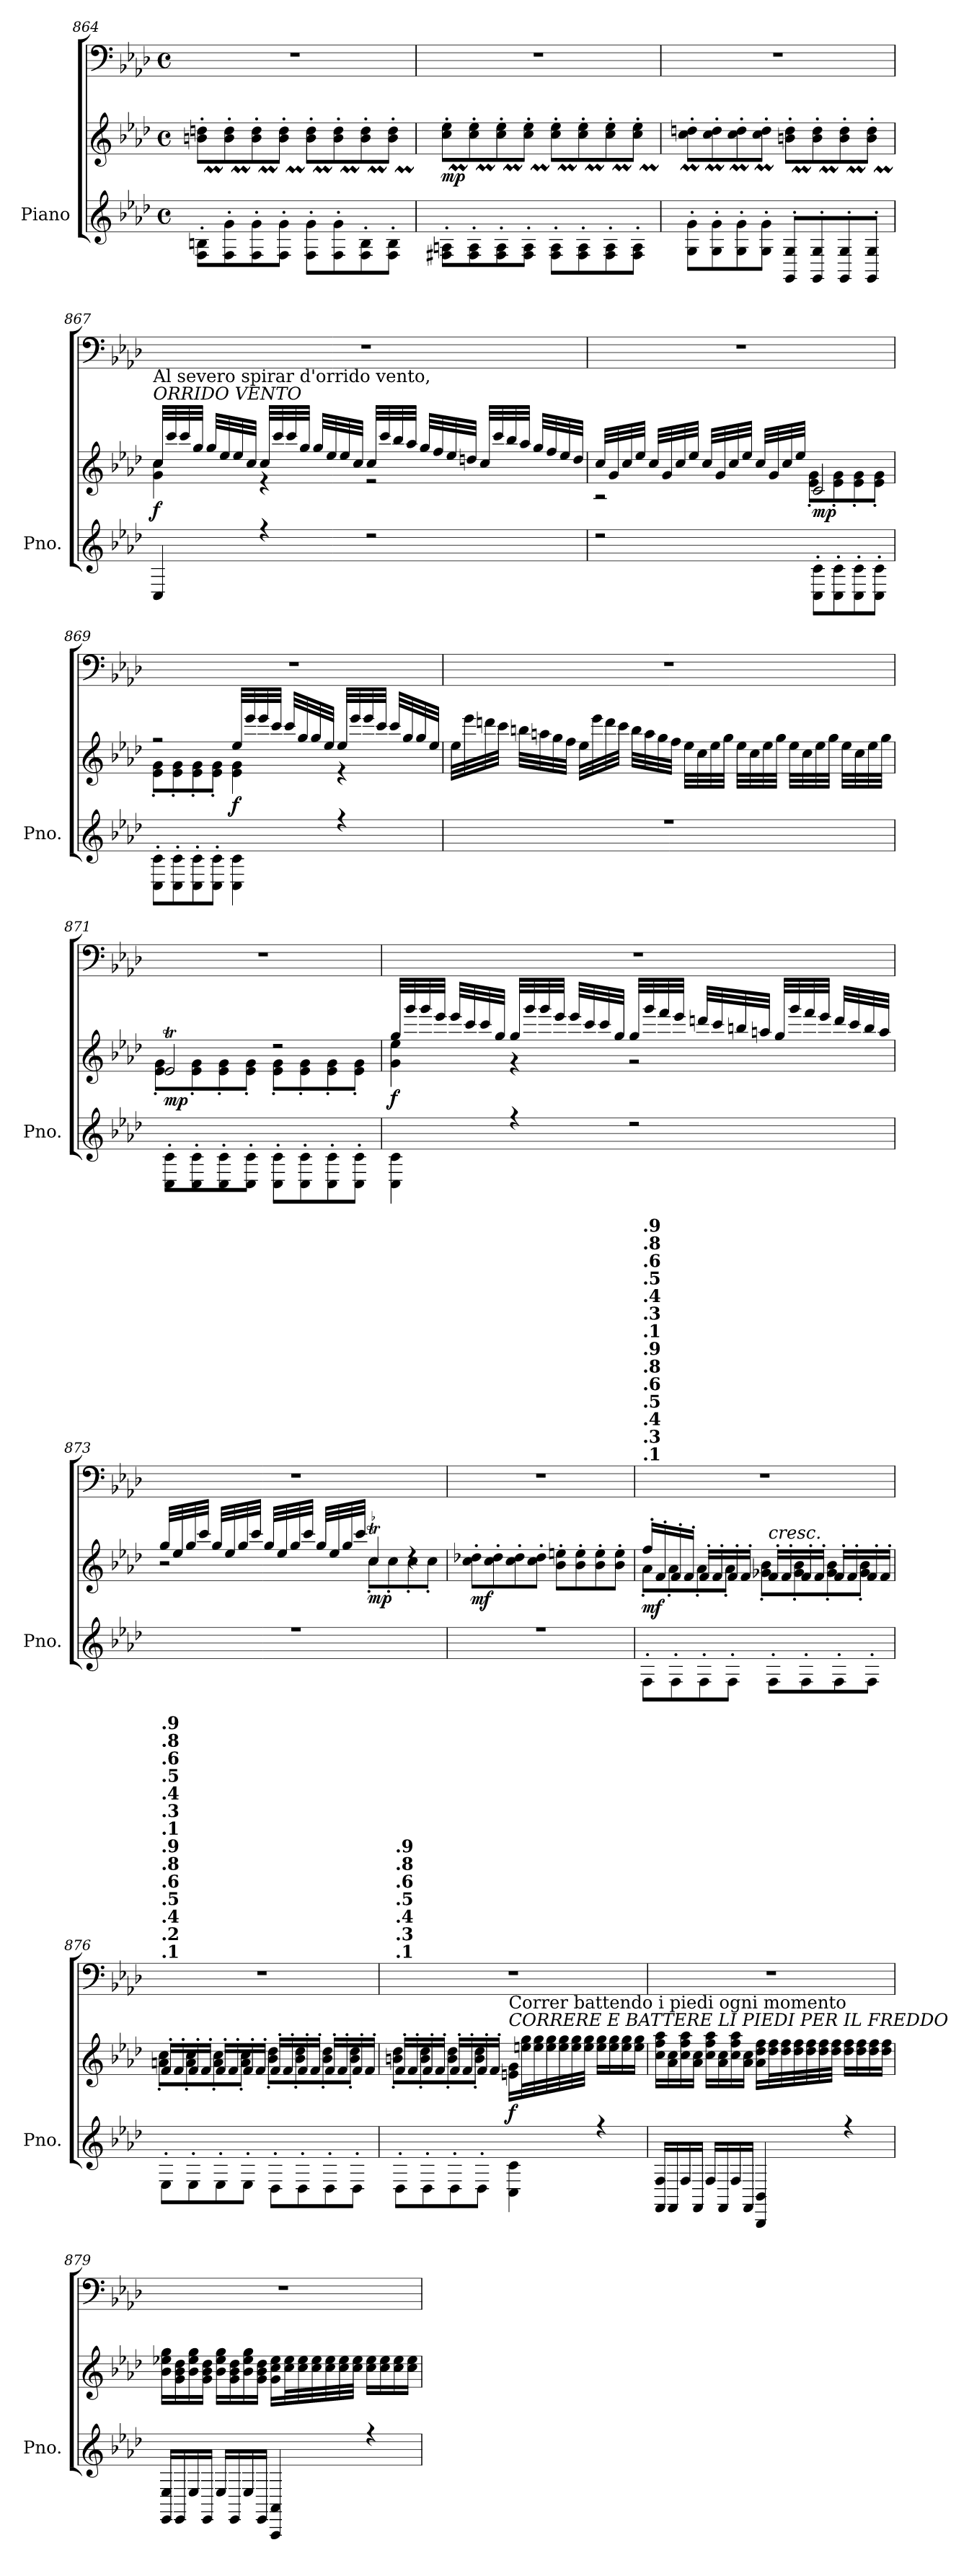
**kern	**kern	**kern	**dynam
*part1	*part1	*part1	*part1
*staff3	*staff2	*staff1	*staff1/2/3
*I"Piano	*	*	*
*I'Pno.	*	*	*
!!LO:LB:g=z
*clefG2	*clefG2	*clefF4	*
*k[b-e-a-d-]	*k[b-e-a-d-]	*k[b-e-a-d-]	*
*M4/4	*M4/4	*M4/4	*
*met(c)	*met(c)	*met(c)	*
=864	=864	=864	=864
*^	*^	*	*
8F\' 8Bn\'L	1ryy	8bn\' 8ddn\'L	8ddm'\Lyy	1r	.
8F\' 8g\'	.	8b\' 8dd\'	8ddm'\yy	.	.
8F\' 8g\'	.	8b\' 8dd\'	8ddm'\yy	.	.
8F\' 8g\'J	.	8b\' 8dd\'J	8ddm'\Jyy	.	.
8F\' 8g\'L	.	8b\' 8dd\'L	8ddm'\Lyy	.	.
8F\' 8g\'	.	8b\' 8dd\'	8ddm'\yy	.	.
8F\' 8B\'	.	8b\' 8dd\'	8ddm'\yy	.	.
8F\' 8B\'J	.	8b\' 8dd\'J	8ddm'\Jyy	.	.
!!LO:PB:g=z
=865	=865	=865	=865	=865	=865
!	!	!	!	!	!LO:DY:b=2
8F#X\' 8An\'L	1ryy	8cc\' 8ee-\'L	8ee-M'\Lyy	1r	mp
8F#\' 8A\'	.	8cc\' 8ee-\'	8ee-M'\yy	.	.
8F#\' 8A\'	.	8cc\' 8ee-\'	8ee-M'\yy	.	.
8F#\' 8A\'J	.	8cc\' 8ee-\'J	8ee-M'\Jyy	.	.
8F#\' 8A\'L	.	8cc\' 8ee-\'L	8ee-M'\Lyy	.	.
8F#\' 8A\'	.	8cc\' 8ee-\'	8ee-M'\yy	.	.
8F#\' 8A\'	.	8cc\' 8ee-\'	8ee-M'\yy	.	.
8F#\' 8A\'J	.	8cc\' 8ee-\'J	8ee-M'\Jyy	.	.
=866	=866	=866	=866	=866	=866
8G\' 8g\'L	1ryy	8cc\' 8ddn\'L	8ddm'\Lyy	1r	.
8G\' 8g\'	.	8cc\' 8dd\'	8ddm'\yy	.	.
8G\' 8g\'	.	8cc\' 8dd\'	8ddm'\yy	.	.
8G\' 8g\'J	.	8cc\' 8dd\'J	8ddm'\Jyy	.	.
8GG/' 8G/'L	.	8bn\' 8dd\'L	8ddm'\Lyy	.	.
8GG/' 8G/'	.	8b\' 8dd\'	8ddm'\yy	.	.
8GG/' 8G/'	.	8b\' 8dd\'	8ddm'\yy	.	.
8GG/' 8G/'J	.	8b\' 8dd\'J	8ddm'\Jyy	.	.
!!LO:LB:g=z
=867	=867	=867	=867	=867	=867
*	*	*	*	*MM80	*
!	!	!LO:TX:a:i:t=ORRIDO VENTO	!	!	!
!	!	!LO:TX:a:t=Al severo spirar d'orrido vento,	!	!	!
!	!	!	!	!	!LO:DY:b=2
4C/	1ryy	32cc/LLL	4g\ 4cc\	1r	f
.	.	32ccc/	.	.	.
.	.	32ccc/	.	.	.
.	.	32gg/JJJ	.	.	.
.	.	32gg/LLL	.	.	.
.	.	32ee-/	.	.	.
.	.	32ee-/	.	.	.
.	.	32cc/JJJ	.	.	.
4r	.	32cc/LLL	4r	.	.
.	.	32ccc/	.	.	.
.	.	32ccc/	.	.	.
.	.	32gg/JJJ	.	.	.
.	.	32gg/LLL	.	.	.
.	.	32ee-/	.	.	.
.	.	32ee-/	.	.	.
.	.	32cc/JJJ	.	.	.
2r	.	32cc/LLL	2r	.	.
.	.	32ccc/	.	.	.
.	.	32bb-/	.	.	.
.	.	32aa-/JJJ	.	.	.
.	.	32gg/LLL	.	.	.
.	.	32ff/	.	.	.
.	.	32ee-/	.	.	.
.	.	32ddn/JJJ	.	.	.
.	.	32cc/LLL	.	.	.
.	.	32ccc/	.	.	.
.	.	32bb-/	.	.	.
.	.	32aa-/JJJ	.	.	.
.	.	32gg/LLL	.	.	.
.	.	32ff/	.	.	.
.	.	32ee-/	.	.	.
.	.	32dd/JJJ	.	.	.
!!LO:LB:g=z
=868	=868	=868	=868	=868	=868
2r	1ryy	32cc/LLL	2r	1r	.
.	.	32g/	.	.	.
.	.	32cc/	.	.	.
.	.	32ee-/JJJ	.	.	.
.	.	32cc/LLL	.	.	.
.	.	32g/	.	.	.
.	.	32cc/	.	.	.
.	.	32ee-/JJJ	.	.	.
.	.	32cc/LLL	.	.	.
.	.	32g/	.	.	.
.	.	32cc/	.	.	.
.	.	32ee-/JJJ	.	.	.
.	.	32cc/LLL	.	.	.
.	.	32g/	.	.	.
.	.	32cc/	.	.	.
.	.	32ee-/JJJ	.	.	.
*	*	*	*	*MM75	*
!	!	!	!	!	!LO:DY:b=2
8C\' 8c\'L	.	2c/	8e-\' 8g\'L	.	mp
8C\' 8c\'	.	.	8e-\' 8g\'	.	.
8C\' 8c\'	.	.	8e-\' 8g\'	.	.
8C\' 8c\'J	.	.	8e-\' 8g\'J	.	.
=869	=869	=869	=869	=869	=869
8C\' 8c\'L	1ryy	2r	8e-\' 8g\'L	1r	.
8C\' 8c\'	.	.	8e-\' 8g\'	.	.
8C\' 8c\'	.	.	8e-\' 8g\'	.	.
8C\' 8c\'J	.	.	8e-\' 8g\'J	.	.
*	*	*	*	*MM80	*
!	!	!	!	!	!LO:DY:b=2
4C\ 4c\	.	32ee-/LLL	4e-\ 4g\	.	f
.	.	32eee-/	.	.	.
.	.	32eee-/	.	.	.
.	.	32ccc/JJJ	.	.	.
.	.	32ccc/LLL	.	.	.
.	.	32gg/	.	.	.
.	.	32gg/	.	.	.
.	.	32ee-/JJJ	.	.	.
4r	.	32ee-/LLL	4r	.	.
.	.	32eee-/	.	.	.
.	.	32eee-/	.	.	.
.	.	32ccc/JJJ	.	.	.
.	.	32ccc/LLL	.	.	.
.	.	32gg/	.	.	.
.	.	32gg/	.	.	.
.	.	32ee-/JJJ	.	.	.
*	*	*v	*v	*	*
!!LO:PB:g=z
=870	=870	=870	=870	=870
1r	1ryy	32ee-\LLL	1r	.
.	.	32eee-\	.	.
.	.	32dddn\	.	.
.	.	32ccc\JJJ	.	.
.	.	32bbn\LLL	.	.
.	.	32aan\	.	.
.	.	32gg\	.	.
.	.	32ff\JJJ	.	.
.	.	32ee-\LLL	.	.
.	.	32eee-\	.	.
.	.	32ddd\	.	.
.	.	32ccc\JJJ	.	.
.	.	32bb\LLL	.	.
.	.	32aa\	.	.
.	.	32gg\	.	.
.	.	32ff\JJJ	.	.
.	.	32ee-\LLL	.	.
.	.	32cc\	.	.
.	.	32ee-\	.	.
.	.	32gg\JJJ	.	.
.	.	32ee-\LLL	.	.
.	.	32cc\	.	.
.	.	32ee-\	.	.
.	.	32gg\JJJ	.	.
.	.	32ee-\LLL	.	.
.	.	32cc\	.	.
.	.	32ee-\	.	.
.	.	32gg\JJJ	.	.
.	.	32ee-\LLL	.	.
.	.	32cc\	.	.
.	.	32ee-\	.	.
.	.	32gg\JJJ	.	.
!!LO:LB:g=z
=871	=871	=871	=871	=871
*	*	*	*MM75	*
*	*	*^	*	*
!	!	!	!	!	!LO:DY:b=2
8C\' 8c\'L	1ryy	2e-T/	8e-\' 8g\'L	1r	mp
8C\' 8c\'	.	.	8e-\' 8g\'	.	.
8C\' 8c\'	.	.	8e-\' 8g\'	.	.
8C\' 8c\'J	.	.	8e-\' 8g\'J	.	.
8C\' 8c\'L	.	2r	8e-\' 8g\'L	.	.
8C\' 8c\'	.	.	8e-\' 8g\'	.	.
8C\' 8c\'	.	.	8e-\' 8g\'	.	.
8C\' 8c\'J	.	.	8e-\' 8g\'J	.	.
!!LO:LB:g=z
=872	=872	=872	=872	=872	=872
*	*	*	*	*MM80	*
!	!	!	!	!	!LO:DY:b=2
4C\ 4c\	1ryy	32gg/LLL	4g\ 4ee-\	1r	f
.	.	32ggg/	.	.	.
.	.	32ggg/	.	.	.
.	.	32eee-/JJJ	.	.	.
.	.	32eee-/LLL	.	.	.
.	.	32ccc/	.	.	.
.	.	32ccc/	.	.	.
.	.	32gg/JJJ	.	.	.
4r	.	32gg/LLL	4r	.	.
.	.	32ggg/	.	.	.
.	.	32ggg/	.	.	.
.	.	32eee-/JJJ	.	.	.
.	.	32eee-/LLL	.	.	.
.	.	32ccc/	.	.	.
.	.	32ccc/	.	.	.
.	.	32gg/JJJ	.	.	.
2r	.	32gg/LLL	2r	.	.
.	.	32ggg/	.	.	.
.	.	32fff/	.	.	.
.	.	32eee-/JJJ	.	.	.
.	.	32dddn/LLL	.	.	.
.	.	32ccc/	.	.	.
.	.	32bbn/	.	.	.
.	.	32aan/JJJ	.	.	.
.	.	32gg/LLL	.	.	.
.	.	32ggg/	.	.	.
.	.	32fff/	.	.	.
.	.	32eee-/JJJ	.	.	.
.	.	32ddd/LLL	.	.	.
.	.	32ccc/	.	.	.
.	.	32bb/	.	.	.
.	.	32aa/JJJ	.	.	.
!!LO:PB:g=z
=873	=873	=873	=873	=873	=873
*	*	*	*^	*	*
1r	1ryy	32gg/LLL	2r	4ddn/yy	1r	.
.	.	32ee-/	.	.	.	.
.	.	32gg/	.	.	.	.
.	.	32ccc/JJJ	.	.	.	.
.	.	32gg/LLL	.	.	.	.
.	.	32ee-/	.	.	.	.
.	.	32gg/	.	.	.	.
.	.	32ccc/JJJ	.	.	.	.
.	.	32gg/LLL	.	2.ryy	.	.
.	.	32ee-/	.	.	.	.
.	.	32gg/	.	.	.	.
.	.	32ccc/JJJ	.	.	.	.
.	.	32gg/LLL	.	.	.	.
.	.	32ee-/	.	.	.	.
.	.	32gg/	.	.	.	.
.	.	32ccc/JJJ	.	.	.	.
*	*	*	*	*	*MM75	*
!	!	!	!	!	!	!LO:DY:b=2
.	.	4cct/	8cc'\L	.	.	mp
.	.	.	8cc'\	.	.	.
.	.	4rdd	8cc'\	.	.	.
.	.	.	8cc'\J	.	.	.
*	*	*	*v	*v	*	*
=874	=874	=874	=874	=874	=874
!	!	!	!	!	!LO:DY:b=2
*	*	*v	*v	*	*
1r	1ryy	8cc\' 8dd-X\'L	1r	mf
.	.	8cc\' 8dd-\'	.	.
.	.	8cc\' 8dd-\'	.	.
.	.	8cc\' 8dd-\'J	.	.
.	.	8b-\' 8een\'L	.	.
.	.	8b-\' 8ee\'	.	.
.	.	8b-\' 8ee\'	.	.
.	.	8b-\' 8ee\'J	.	.
!!LO:LB:g=z
=875	=875	=875	=875	=875
*	*	*	*MM75	*
*	*	*^	*	*
!	!	!	!	!LO:TX:a:B:t=.1	!
!	!	!	!	!LO:TX:a:B:t=.3	!
!	!	!	!	!LO:TX:a:B:t=.4	!
!	!	!	!	!LO:TX:a:B:t=.5	!
!	!	!	!	!LO:TX:a:B:t=.6	!
!	!	!	!	!LO:TX:a:B:t=.8	!
!	!	!	!	!LO:TX:a:B:t=.9	!
!	!	!	!	!LO:TX:a:B:t=.1	!
!	!	!	!	!LO:TX:a:B:t=.3	!
!	!	!	!	!LO:TX:a:B:t=.4	!
!	!	!	!	!LO:TX:a:B:t=.5	!
!	!	!	!	!LO:TX:a:B:t=.6	!
!	!	!	!	!LO:TX:a:B:t=.8	!
!	!	!	!	!LO:TX:a:B:t=.9	!
!	!	!	!	!	!LO:DY:b=2
8F'\L	1ryy	16ff'/LL	8a-'\L	1r	mf
*	*	*	*	*MM75	*
.	.	16f'/	.	.	.
*	*	*	*	*MM75	*
8F'\	.	16f'/	8a-'\	.	.
*	*	*	*	*MM75	*
.	.	16f'/JJ	.	.	.
*	*	*	*	*MM75	*
8F'\	.	16f'/LL	8a-'\	.	.
*	*	*	*	*MM75	*
.	.	16f'/	.	.	.
*	*	*	*	*MM75	*
8F'\J	.	16f'/	8a-'\J	.	.
*	*	*	*	*MM75	*
.	.	16f'/JJ	.	.	.
*	*	*	*	*MM76	*
!	!	!LO:TX:a:i:t=cresc.	!	!	!
8F'\L	.	16f'/LL	8g-X\' 8b-\'L	.	.
*	*	*	*	*MM76	*
.	.	16f'/	.	.	.
*	*	*	*	*MM76	*
8F'\	.	16f'/	8g-\' 8b-\'	.	.
*	*	*	*	*MM76	*
.	.	16f'/JJ	.	.	.
*	*	*	*	*MM76	*
8F'\	.	16f'/LL	8g-\' 8b-\'	.	.
*	*	*	*	*MM76	*
.	.	16f'/	.	.	.
*	*	*	*	*MM76	*
8F'\J	.	16f'/	8g-\' 8b-\'J	.	.
*	*	*	*	*MM76	*
.	.	16f'/JJ	.	.	.
=876	=876	=876	=876	=876	=876
*	*	*	*	*MM77	*
!	!	!	!	!LO:TX:a:B:t=.1	!
!	!	!	!	!LO:TX:a:B:t=.2	!
!	!	!	!	!LO:TX:a:B:t=.4	!
!	!	!	!	!LO:TX:a:B:t=.5	!
!	!	!	!	!LO:TX:a:B:t=.6	!
!	!	!	!	!LO:TX:a:B:t=.8	!
!	!	!	!	!LO:TX:a:B:t=.9	!
!	!	!	!	!LO:TX:a:B:t=.1	!
!	!	!	!	!LO:TX:a:B:t=.3	!
!	!	!	!	!LO:TX:a:B:t=.4	!
!	!	!	!	!LO:TX:a:B:t=.5	!
!	!	!	!	!LO:TX:a:B:t=.6	!
!	!	!	!	!LO:TX:a:B:t=.8	!
!	!	!	!	!LO:TX:a:B:t=.9	!
8E-'\L	1ryy	16f'/LL	8an\' 8cc\'L	1r	.
*	*	*	*	*MM77	*
.	.	16f'/	.	.	.
*	*	*	*	*MM77	*
8E-'\	.	16f'/	8a\' 8cc\'	.	.
*	*	*	*	*MM77	*
.	.	16f'/JJ	.	.	.
*	*	*	*	*MM77	*
8E-'\	.	16f'/LL	8a\' 8cc\'	.	.
*	*	*	*	*MM77	*
.	.	16f'/	.	.	.
*	*	*	*	*MM77	*
8E-'\J	.	16f'/	8a\' 8cc\'J	.	.
*	*	*	*	*MM77	*
.	.	16f'/JJ	.	.	.
*	*	*	*	*MM78	*
8D-'\L	.	16f'/LL	8b-\' 8dd-\'L	.	.
*	*	*	*	*MM78	*
.	.	16f'/	.	.	.
*	*	*	*	*MM78	*
8D-'\	.	16f'/	8b-\' 8dd-\'	.	.
*	*	*	*	*MM78	*
.	.	16f'/JJ	.	.	.
*	*	*	*	*MM78	*
8D-'\	.	16f'/LL	8b-\' 8dd-\'	.	.
*	*	*	*	*MM78	*
.	.	16f'/	.	.	.
*	*	*	*	*MM78	*
8D-'\J	.	16f'/	8b-\' 8dd-\'J	.	.
*	*	*	*	*MM78	*
.	.	16f'/JJ	.	.	.
!!LO:PB:g=z
=877	=877	=877	=877	=877	=877
*	*	*	*	*MM79	*
!	!	!	!	!LO:TX:a:B:t=.1	!
!	!	!	!	!LO:TX:a:B:t=.3	!
!	!	!	!	!LO:TX:a:B:t=.4	!
!	!	!	!	!LO:TX:a:B:t=.5	!
!	!	!	!	!LO:TX:a:B:t=.6	!
!	!	!	!	!LO:TX:a:B:t=.8	!
!	!	!	!	!LO:TX:a:B:t=.9	!
8D-'\L	1ryy	16f'/LL	8bn\' 8dd-\'L	1r	.
*	*	*	*	*MM79	*
.	.	16f'/	.	.	.
*	*	*	*	*MM79	*
8D-'\	.	16f'/	8b\' 8dd-\'	.	.
*	*	*	*	*MM79	*
.	.	16f'/JJ	.	.	.
*	*	*	*	*MM79	*
8D-'\	.	16f'/LL	8b\' 8dd-\'	.	.
*	*	*	*	*MM79	*
.	.	16f'/	.	.	.
*	*	*	*	*MM79	*
8D-'\J	.	16f'/	8b\' 8dd-\'J	.	.
*	*	*	*	*MM79	*
.	.	16f'/JJ	.	.	.
*	*	*	*	*MM80	*
!	!	!LO:TX:a:i:t=CORRERE E BATTERE LI PIEDI PER IL FREDDO	!	!	!
!	!	!LO:TX:a:t=Correr battendo i piedi ogni momento	!	!	!
!	!	!	!	!	!LO:DY:b=2
4C\ 4c\	.	16en\ 16g\LL	2ryy	.	f
.	.	32een\ 32gg\L	.	.	.
.	.	32ee\ 32gg\	.	.	.
.	.	32ee\ 32gg\	.	.	.
.	.	32ee\ 32gg\	.	.	.
.	.	32ee\ 32gg\	.	.	.
.	.	32ee\ 32gg\JJJ	.	.	.
4r	.	16ee\ 16gg\LL	.	.	.
.	.	16ee\ 16gg\	.	.	.
.	.	16ee\ 16gg\	.	.	.
.	.	16ee\ 16gg\JJ	.	.	.
*	*	*v	*v	*	*
=878	=878	=878	=878	=878
16FF/ 16F/LL	1ryy	16cc\ 16ff\ 16aa-\LL	1r	.
16FF/	.	16a-\ 16cc\	.	.
16F/	.	16cc\ 16ff\ 16aa-\	.	.
16FF/JJ	.	16a-\ 16cc\JJ	.	.
16F/LL	.	16cc\ 16ff\ 16aa-\LL	.	.
16FF/	.	16a-\ 16cc\	.	.
16F/	.	16cc\ 16ff\ 16aa-\	.	.
16FF/JJ	.	16a-\ 16cc\JJ	.	.
4BBB-/ 4BB-/	.	16a-\ 16dd-\ 16ff\LL	.	.
.	.	32dd-\ 32ff\L	.	.
.	.	32dd-\ 32ff\	.	.
.	.	32dd-\ 32ff\	.	.
.	.	32dd-\ 32ff\	.	.
.	.	32dd-\ 32ff\	.	.
.	.	32dd-\ 32ff\JJJ	.	.
4r	.	16dd-\ 16ff\LL	.	.
.	.	16dd-\ 16ff\	.	.
.	.	16dd-\ 16ff\	.	.
.	.	16dd-\ 16ff\JJ	.	.
!!LO:LB:g=z
=879	=879	=879	=879	=879
16EE-/ 16E-/LL	1ryy	16b-\ 16ee-X\ 16gg\LL	1r	.
16EE-/	.	16g\ 16b-\ 16dd-\	.	.
16E-/	.	16b-\ 16ee-\ 16gg\	.	.
16EE-/JJ	.	16g\ 16b-\ 16dd-\JJ	.	.
16E-/LL	.	16b-\ 16ee-\ 16gg\LL	.	.
16EE-/	.	16g\ 16b-\ 16dd-\	.	.
16E-/	.	16b-\ 16ee-\ 16gg\	.	.
16EE-/JJ	.	16g\ 16b-\ 16dd-\JJ	.	.
4AAA-/ 4AA-/	.	16g\ 16cc\ 16ee-\LL	.	.
.	.	32cc\ 32ee-\L	.	.
.	.	32cc\ 32ee-\	.	.
.	.	32cc\ 32ee-\	.	.
.	.	32cc\ 32ee-\	.	.
.	.	32cc\ 32ee-\	.	.
.	.	32cc\ 32ee-\JJJ	.	.
4r	.	16cc\ 16ee-\LL	.	.
.	.	16cc\ 16ee-\	.	.
.	.	16cc\ 16ee-\	.	.
.	.	16cc\ 16ee-\JJ	.	.
*v	*v	*	*	*
=	=	=	=
*-	*-	*-	*-
